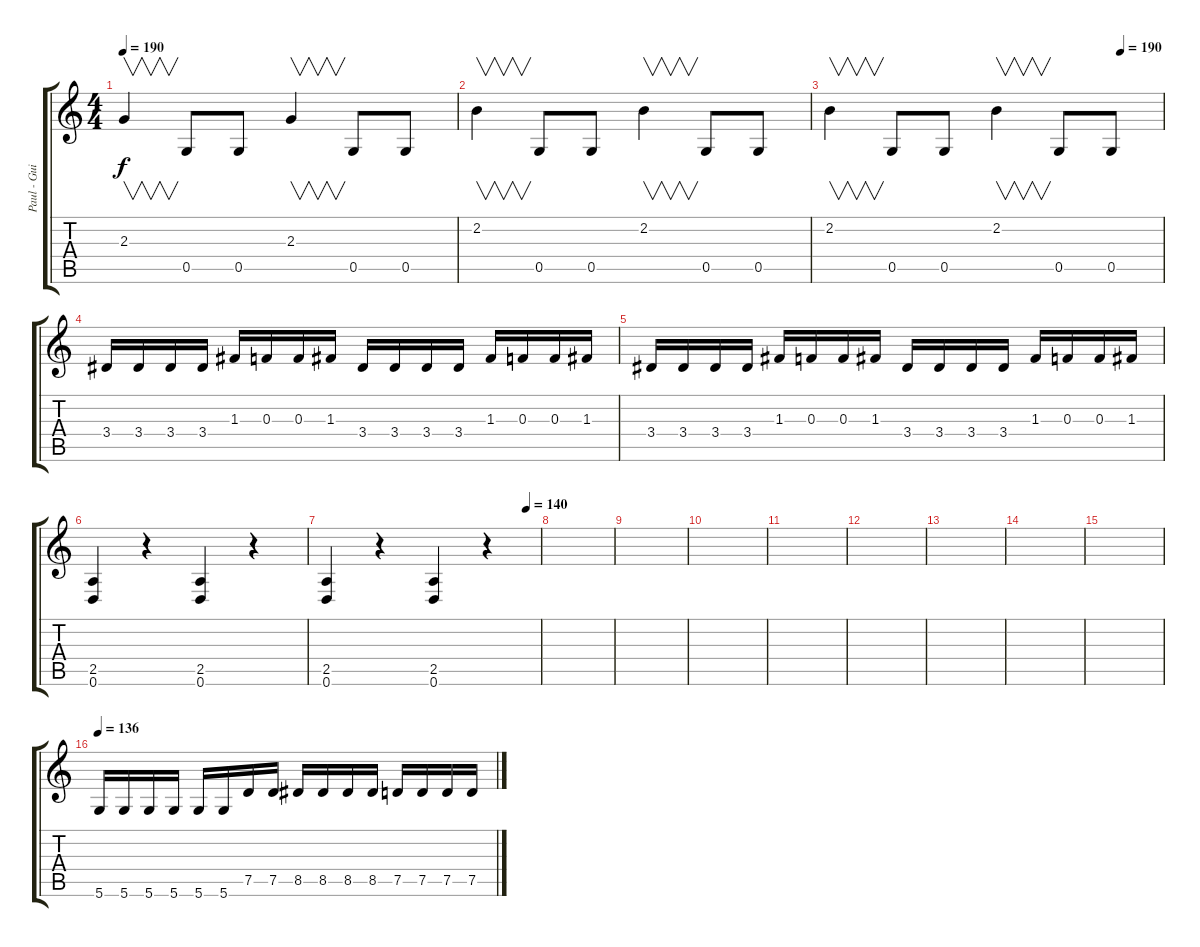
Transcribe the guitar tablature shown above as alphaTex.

\track ("Paul - Guitar 2" "Paul - Gui") {instrument distortionguitar}
\staff {score tabs}
\tuning (D4 A3 F3 C3 G2 D2) {hide}
\ts (4 4)
\tempo 190
\clef g2
\ks c
2.3.4{v dy f} 0.5.8 0.5.8 2.3.4{v} 0.5.8 0.5.8 |
2.2.4{v} 0.5.8 0.5.8 2.2.4{v} 0.5.8 0.5.8 |
\tempo (190 0.875)
2.2.4{v} 0.5.8 0.5.8 2.2.4{v} 0.5.8 0.5.8 |
3.4.16 3.4.16 3.4.16 3.4.16 1.3.16 0.3.16 0.3.16 1.3.16 3.4.16 3.4.16 3.4.16 3.4.16 1.3.16 0.3.16 0.3.16 1.3.16 |
3.4.16 3.4.16 3.4.16 3.4.16 1.3.16 0.3.16 0.3.16 1.3.16 3.4.16 3.4.16 3.4.16 3.4.16 1.3.16 0.3.16 0.3.16 1.3.16 |
(2.5 0.6).4 r.4 (2.5 0.6).4 r.4 |
\tempo (140 0.9375)
(2.5 0.6).4 r.4 (2.5 0.6).4 r.4 |
|
|
|
|
|
|
|
|
\tempo 136
5.6.16 5.6.16 5.6.16 5.6.16 5.6.16 5.6.16 7.5.16 7.5.16 8.5.16 8.5.16 8.5.16 8.5.16 7.5.16 7.5.16 7.5.16 7.5.16
